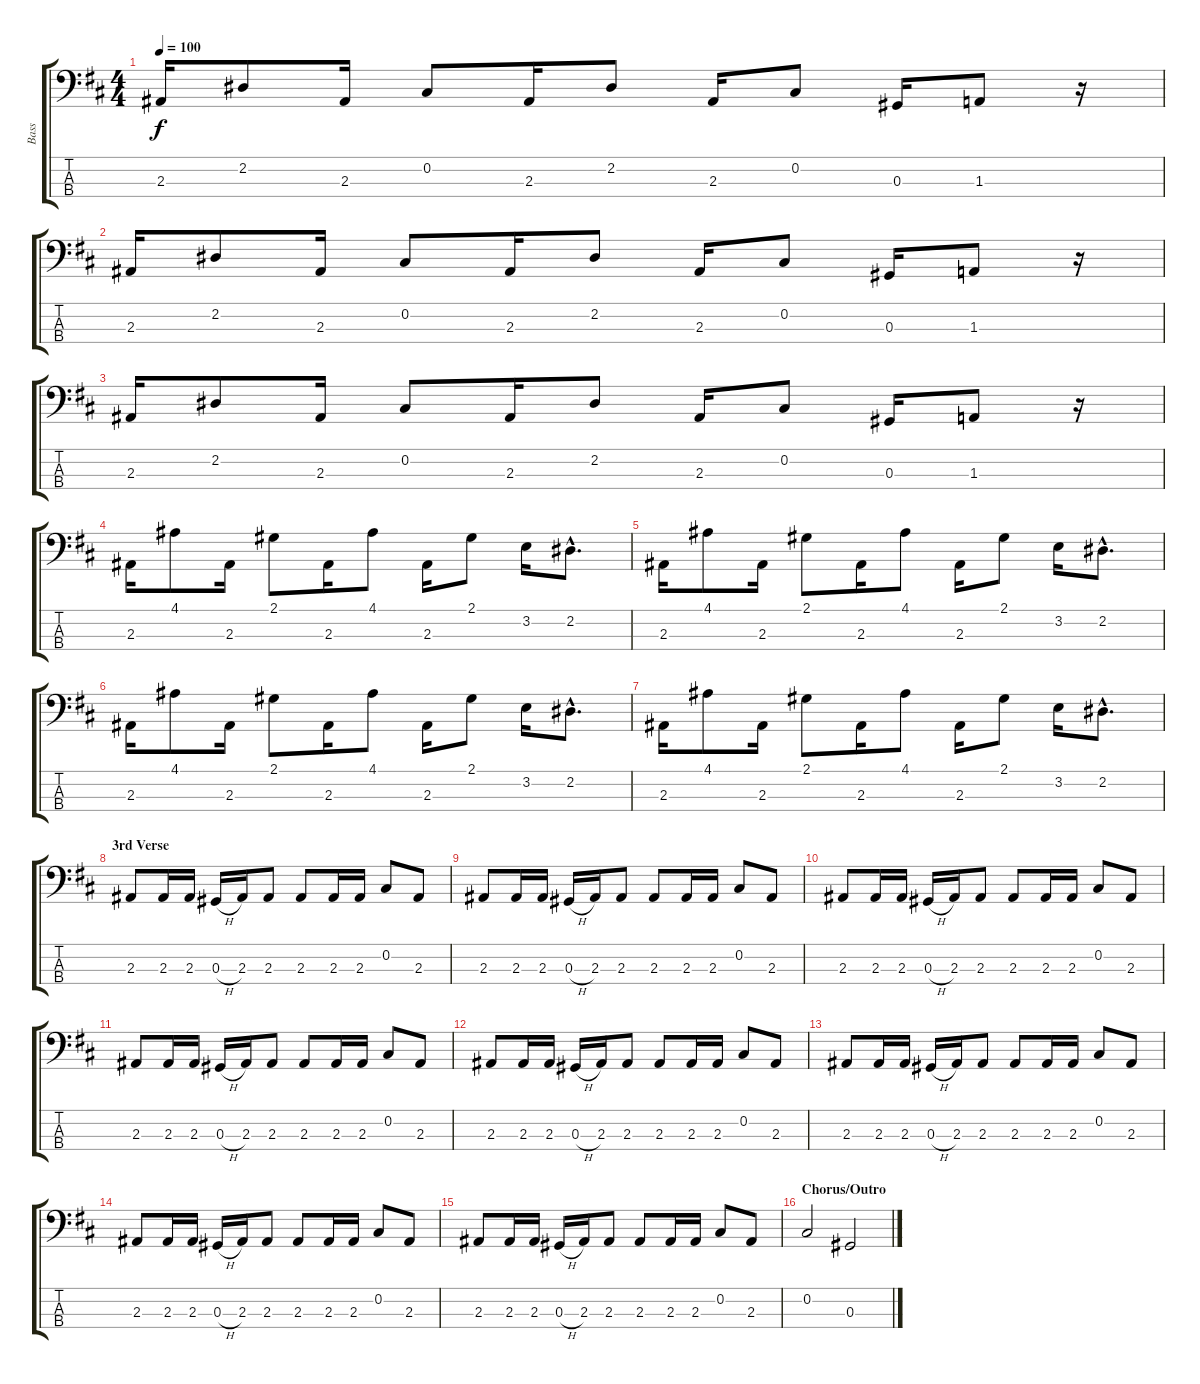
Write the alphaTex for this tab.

\track ("Bass" "Bass") {instrument electricbassfinger}
\staff {score tabs}
\tuning (Gb2 Db2 Ab1 Eb1) {hide}
\ts (4 4)
\tempo 100
\clef f4
\ks bminor
2.3.16{dy f} 2.2.8 2.3.16 0.2.8 2.3.16 2.2.8 2.3.16 0.2.8 0.3.16 1.3.8 r.16 |
2.3.16 2.2.8 2.3.16 0.2.8 2.3.16 2.2.8 2.3.16 0.2.8 0.3.16 1.3.8 r.16 |
2.3.16 2.2.8 2.3.16 0.2.8 2.3.16 2.2.8 2.3.16 0.2.8 0.3.16 1.3.8 r.16 |
2.3.16 4.1.8 2.3.16 2.1.8 2.3.16 4.1.8 2.3.16 2.1.8 3.2.16 2.2{hac}.8{d} |
2.3.16 4.1.8 2.3.16 2.1.8 2.3.16 4.1.8 2.3.16 2.1.8 3.2.16 2.2{hac}.8{d} |
2.3.16 4.1.8 2.3.16 2.1.8 2.3.16 4.1.8 2.3.16 2.1.8 3.2.16 2.2{hac}.8{d} |
2.3.16 4.1.8 2.3.16 2.1.8 2.3.16 4.1.8 2.3.16 2.1.8 3.2.16 2.2{hac}.8{d} |
\section ("" "3rd Verse")
2.3.8 2.3.16 2.3.16 0.3{h}.16 2.3.16 2.3.8 2.3.8 2.3.16 2.3.16 0.2.8 2.3.8 |
2.3.8 2.3.16 2.3.16 0.3{h}.16 2.3.16 2.3.8 2.3.8 2.3.16 2.3.16 0.2.8 2.3.8 |
2.3.8 2.3.16 2.3.16 0.3{h}.16 2.3.16 2.3.8 2.3.8 2.3.16 2.3.16 0.2.8 2.3.8 |
2.3.8 2.3.16 2.3.16 0.3{h}.16 2.3.16 2.3.8 2.3.8 2.3.16 2.3.16 0.2.8 2.3.8 |
2.3.8 2.3.16 2.3.16 0.3{h}.16 2.3.16 2.3.8 2.3.8 2.3.16 2.3.16 0.2.8 2.3.8 |
2.3.8 2.3.16 2.3.16 0.3{h}.16 2.3.16 2.3.8 2.3.8 2.3.16 2.3.16 0.2.8 2.3.8 |
2.3.8 2.3.16 2.3.16 0.3{h}.16 2.3.16 2.3.8 2.3.8 2.3.16 2.3.16 0.2.8 2.3.8 |
2.3.8 2.3.16 2.3.16 0.3{h}.16 2.3.16 2.3.8 2.3.8 2.3.16 2.3.16 0.2.8 2.3.8 |
\section ("" "Chorus/Outro")
0.2.2 0.3.2
